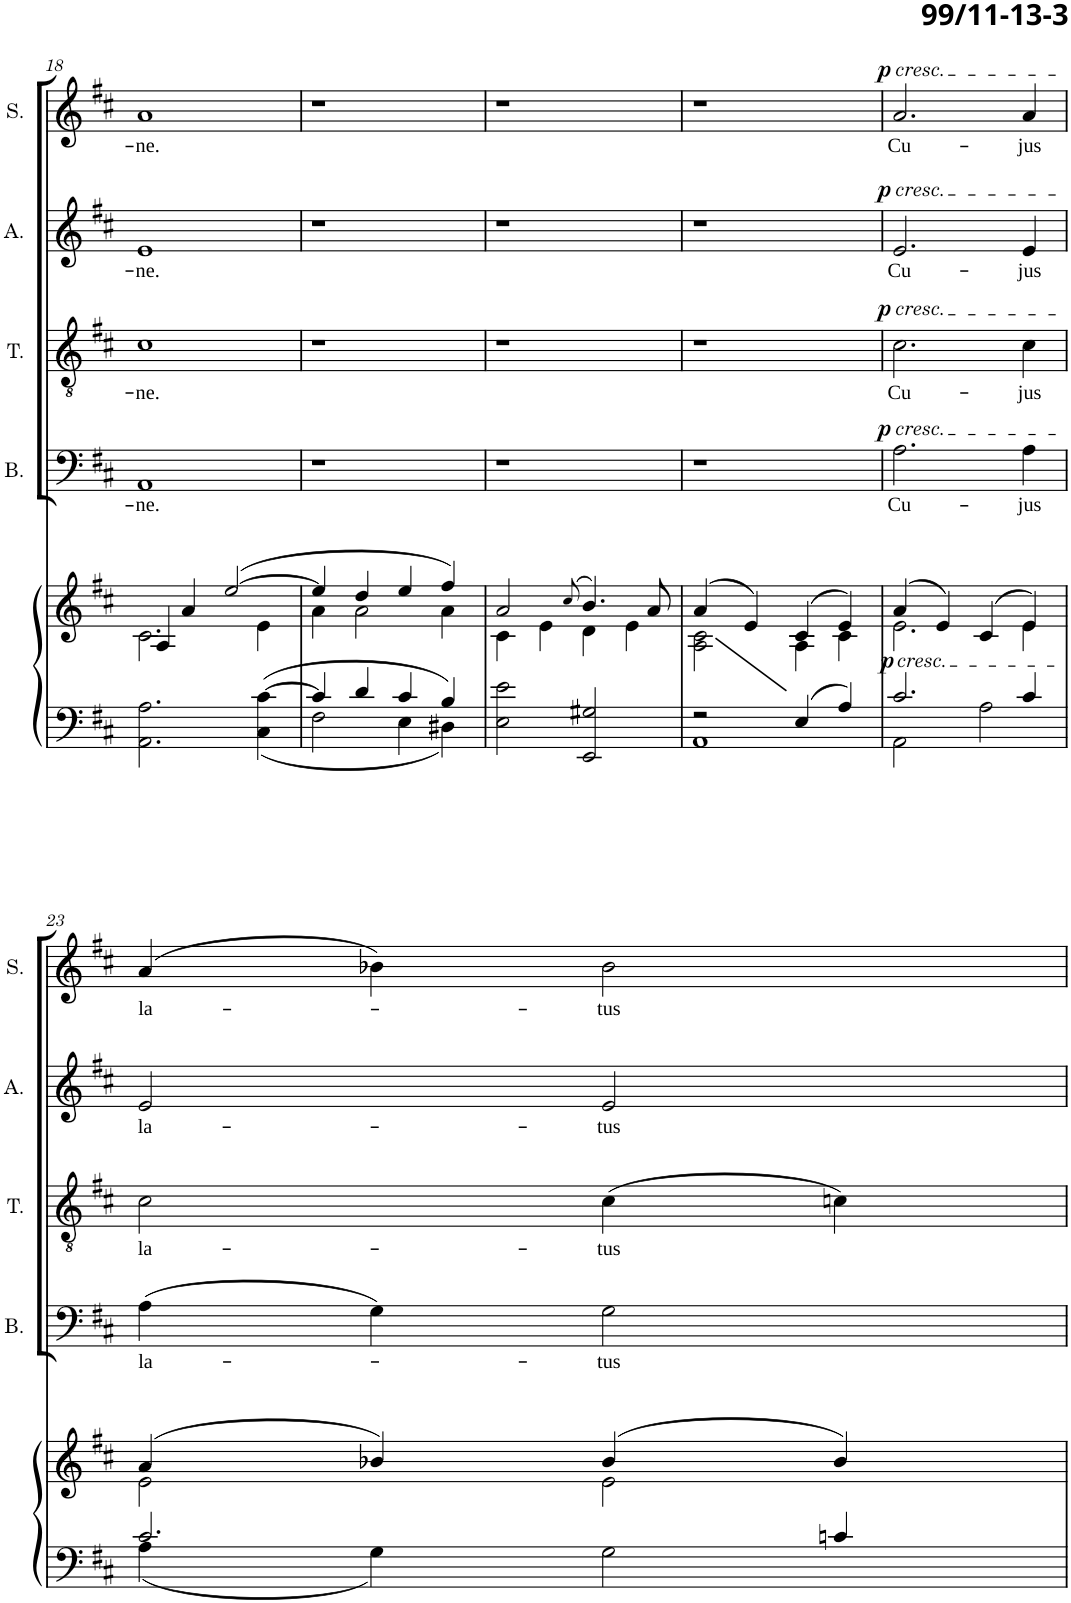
**kern	**kern	**dynam	**kern	**text	**dynam	**kern	**text	**dynam	**kern	**text	**dynam	**kern	**text	**dynam
*part5	*part5	*part5	*part4	*part4	*part4	*part3	*part3	*part3	*part2	*part2	*part2	*part1	*part1	*part1
*staff6	*staff5	*staff5/6	*staff4	*staff4	*staff4	*staff3	*staff3	*staff3	*staff2	*staff2	*staff2	*staff1	*staff1	*staff1
*I"Piano	*	*	*I"Bass	*	*	*I"Tenor	*	*	*I"Alto	*	*	*I"Soprano	*	*
*I'Pno	*	*	*I'B.	*	*	*I'T.	*	*	*I'A.	*	*	*I'S.	*	*
!!LO:PB:g=z
*clefF4	*clefG2	*	*clefF4	*	*	*clefGv2	*	*	*clefG2	*	*	*clefG2	*	*
*k[f#c#]	*k[f#c#]	*	*k[f#c#]	*	*	*k[f#c#]	*	*	*k[f#c#]	*	*	*k[f#c#]	*	*
*M2/2	*M2/2	*	*M2/2	*	*	*M2/2	*	*	*M2/2	*	*	*M2/2	*	*
*met(c|)	*met(c|)	*	*met(c|)	*	*	*met(c|)	*	*	*met(c|)	*	*	*met(c|)	*	*
=18	=18	=18	=18	=18	=18	=18	=18	=18	=18	=18	=18	=18	=18	=18
*^	*^	*	*	*	*	*	*	*	*	*	*	*	*	*
!	!	!	!	!	!	!LO:LY:b	!	!	!LO:LY:b	!	!	!LO:LY:b	!	!	!LO:LY:b	!
2.A\	2.AA\	4A/	2.c#\	.	1AA	-ne.	.	1c#	-ne.	.	1e	-ne.	.	1a	-ne.	.
.	.	4a/	.	.	.	.	.	.	.	.	.	.	.	.	.	.
.	.	([2ee/	.	.	.	.	.	.	.	.	.	.	.	.	.	.
[>4c#\	4C#\	.	4e\	.	.	.	.	.	.	.	.	.	.	.	.	.
=19	=19	=19	=19	=19	=19	=19	=19	=19	=19	=19	=19	=19	=19	=19	=19	=19
4c#/]	2F#\	4ee/]	4a\	.	1r	.	.	1r	.	.	1r	.	.	1r	.	.
4d/	.	4dd/	2a\	.	.	.	.	.	.	.	.	.	.	.	.	.
4c#/	4E\	4ee/	.	.	.	.	.	.	.	.	.	.	.	.	.	.
4B/	4D#X\	4ff#/)	4a\	.	.	.	.	.	.	.	.	.	.	.	.	.
*v	*v	*	*	*	*	*	*	*	*	*	*	*	*	*	*	*
=20	=20	=20	=20	=20	=20	=20	=20	=20	=20	=20	=20	=20	=20	=20	=20
2E\ 2e\	2a/	4c#\	.	1r	.	.	1r	.	.	1r	.	.	1r	.	.
.	.	4e\	.	.	.	.	.	.	.	.	.	.	.	.	.
.	(8qcc#/	.	.	.	.	.	.	.	.	.	.	.	.	.	.
2EE/ 2G#X/	4.b/)	4d\	.	.	.	.	.	.	.	.	.	.	.	.	.
.	.	4e\	.	.	.	.	.	.	.	.	.	.	.	.	.
.	8a/	.	.	.	.	.	.	.	.	.	.	.	.	.	.
=21	=21	=21	=21	=21	=21	=21	=21	=21	=21	=21	=21	=21	=21	=21	=21
*^	*	*	*	*	*	*	*	*	*	*	*	*	*	*	*
2r	1AA	(4a/	2A\ 2c#\	.	1r	.	.	1r	.	.	1r	.	.	1r	.	.
.	.	4e/)	.	.	.	.	.	.	.	.	.	.	.	.	.	.
4E/	.	(4c#/	4A\	.	.	.	.	.	.	.	.	.	.	.	.	.
4A/	.	4e/)	4c#\	.	.	.	.	.	.	.	.	.	.	.	.	.
=22	=22	=22	=22	=22	=22	=22	=22	=22	=22	=22	=22	=22	=22	=22	=22	=22
!	!	!	!	!	!	!	!	!	!	!	!	!	!	!LO:TX:a:i:t=cresc.	!	!
!	!	!	!	!	!	!	!	!	!	!	!LO:TX:a:i:t=cresc.	!	!	!	!	!
!	!	!	!	!	!	!	!	!LO:TX:a:i:t=cresc.	!	!	!	!	!	!	!	!
!	!	!	!	!	!LO:TX:a:i:t=cresc.	!	!	!	!	!	!	!	!	!	!	!
!	!	!LO:TX:b:i:t=cresc.	!	!	!	!	!	!	!	!	!	!	!	!	!	!
!	!	!	!	!LO:DY:b	!	!LO:LY:b	!LO:DY:a	!	!LO:LY:b	!LO:DY:a	!	!LO:LY:b	!LO:DY:a	!	!LO:LY:b	!LO:DY:a
2.c#/	2AA\	(4a/	2.e\	p	2.A\	Cu-	p	2.c#\	Cu-	p	2.e/	Cu-	p	2.a/	Cu-	p
.	.	4e/)	.	.	.	.	.	.	.	.	.	.	.	.	.	.
.	2A\	(4c#/	.	.	.	.	.	.	.	.	.	.	.	.	.	.
!	!	!	!	!	!	!LO:LY:b	!	!	!LO:LY:b	!	!	!LO:LY:b	!	!	!LO:LY:b	!
4c#/	.	4e/)	4e\	.	4A\	-jus	.	4c#\	-jus	.	4e/	-jus	.	4a/	-jus	.
!!LO:LB:g=z
=23	=23	=23	=23	=23	=23	=23	=23	=23	=23	=23	=23	=23	=23	=23	=23	=23
!	!	!	!	!	!	!LO:LY:b	!	!	!LO:LY:b	!	!	!LO:LY:b	!	!	!LO:LY:b	!
2.c#/	4A\	(4a/	2e\	.	(4A\	la-	.	2c#\	la-	.	2e/	la-	.	(4a/	la-	.
.	4G\	4b-X/)	.	.	4G\)	.	.	.	.	.	.	.	.	4b-X\)	.	.
!	!	!	!	!	!	!LO:LY:b	!	!	!LO:LY:b	!	!	!LO:LY:b	!	!	!LO:LY:b	!
.	2G\	(4b-/	2e\	.	2G\	-tus	.	(4c#\	-tus	.	2e/	-tus	.	2b-\	-tus	.
4cn/	.	4b-/)	.	.	.	.	.	4cn\)	.	.	.	.	.	.	.	.
*v	*v	*	*	*	*	*	*	*	*	*	*	*	*	*	*	*
*	*v	*v	*	*	*	*	*	*	*	*	*	*	*	*	*
=	=	=	=	=	=	=	=	=	=	=	=	=	=	=
*-	*-	*-	*-	*-	*-	*-	*-	*-	*-	*-	*-	*-	*-	*-
